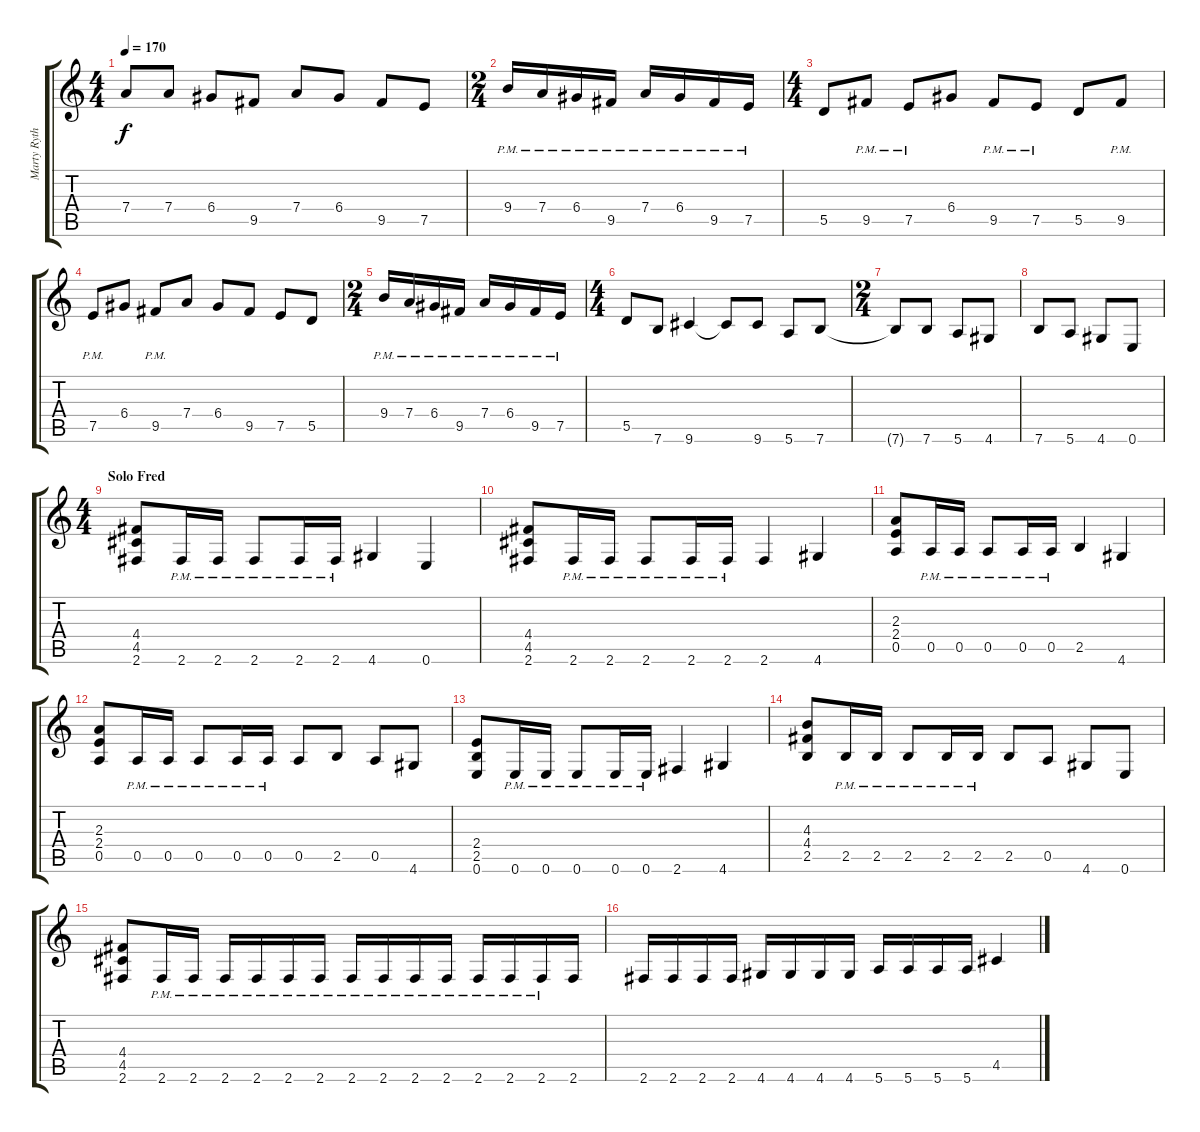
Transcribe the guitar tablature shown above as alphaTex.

\track ("Marty Rythm" "Marty Ryth") {instrument overdrivenguitar}
\staff {score tabs}
\tuning (E4 B3 G3 D3 A2 E2) {hide}
\ts (4 4)
\tempo 170
\clef g2
\ks c
7.4{t}.8{dy f} 7.4.8 6.4.8 9.5.8 7.4.8 6.4.8 9.5.8 7.5.8 |
\ts (2 4)
9.4{pm}.16 7.4{pm}.16 6.4{pm}.16 9.5{pm}.16 7.4{pm}.16 6.4{pm}.16 9.5{pm}.16 7.5{pm}.16 |
\ts (4 4)
5.5.8 9.5{pm}.8 7.5{pm}.8 6.4.8 9.5{pm}.8 7.5{pm}.8 5.5.8 9.5{pm}.8 |
7.5{pm}.8 6.4.8 9.5{pm}.8 7.4.8 6.4.8 9.5.8 7.5.8 5.5.8 |
\ts (2 4)
9.4{pm}.16 7.4{pm}.16 6.4{pm}.16 9.5{pm}.16 7.4{pm}.16 6.4{pm}.16 9.5{pm}.16 7.5{pm}.16 |
\ts (4 4)
5.5.8 7.6.8 9.6.4 9.6{t}.8 9.6.8 5.6.8 7.6.8 |
\ts (2 4)
7.6{t}.8 7.6.8 5.6.8 4.6.8 |
7.6.8 5.6.8 4.6.8 0.6.8 |
\ts (4 4)
\section ("" "Solo Fred")
(4.4 4.5 2.6).8 2.6{pm}.16 2.6{pm}.16 2.6{pm}.8 2.6{pm}.16 2.6{pm}.16 4.6.4 0.6.4 |
(4.4 4.5 2.6).8 2.6{pm}.16 2.6{pm}.16 2.6{pm}.8 2.6{pm}.16 2.6{pm}.16 2.6.4 4.6.4 |
(2.3 2.4 0.5).8 0.5{pm}.16 0.5{pm}.16 0.5{pm}.8 0.5{pm}.16 0.5{pm}.16 2.5.4 4.6.4 |
(2.3 2.4 0.5).8 0.5{pm}.16 0.5{pm}.16 0.5{pm}.8 0.5{pm}.16 0.5{pm}.16 0.5.8 2.5.8 0.5.8 4.6.8 |
(2.4 2.5 0.6).8 0.6{pm}.16 0.6{pm}.16 0.6{pm}.8 0.6{pm}.16 0.6{pm}.16 2.6.4 4.6.4 |
(4.3 4.4 2.5).8 2.5{pm}.16 2.5{pm}.16 2.5{pm}.8 2.5{pm}.16 2.5{pm}.16 2.5.8 0.5.8 4.6.8 0.6.8 |
(4.4 4.5 2.6).8 2.6{pm}.16 2.6{pm}.16 2.6{pm}.16 2.6{pm}.16 2.6{pm}.16 2.6{pm}.16 2.6{pm}.16 2.6{pm}.16 2.6{pm}.16 2.6{pm}.16 2.6{pm}.16 2.6{pm}.16 2.6{pm}.16 2.6.16 |
2.6.16 2.6.16 2.6.16 2.6.16 4.6.16 4.6.16 4.6.16 4.6.16 5.6.16 5.6.16 5.6.16 5.6.16 4.5.4
